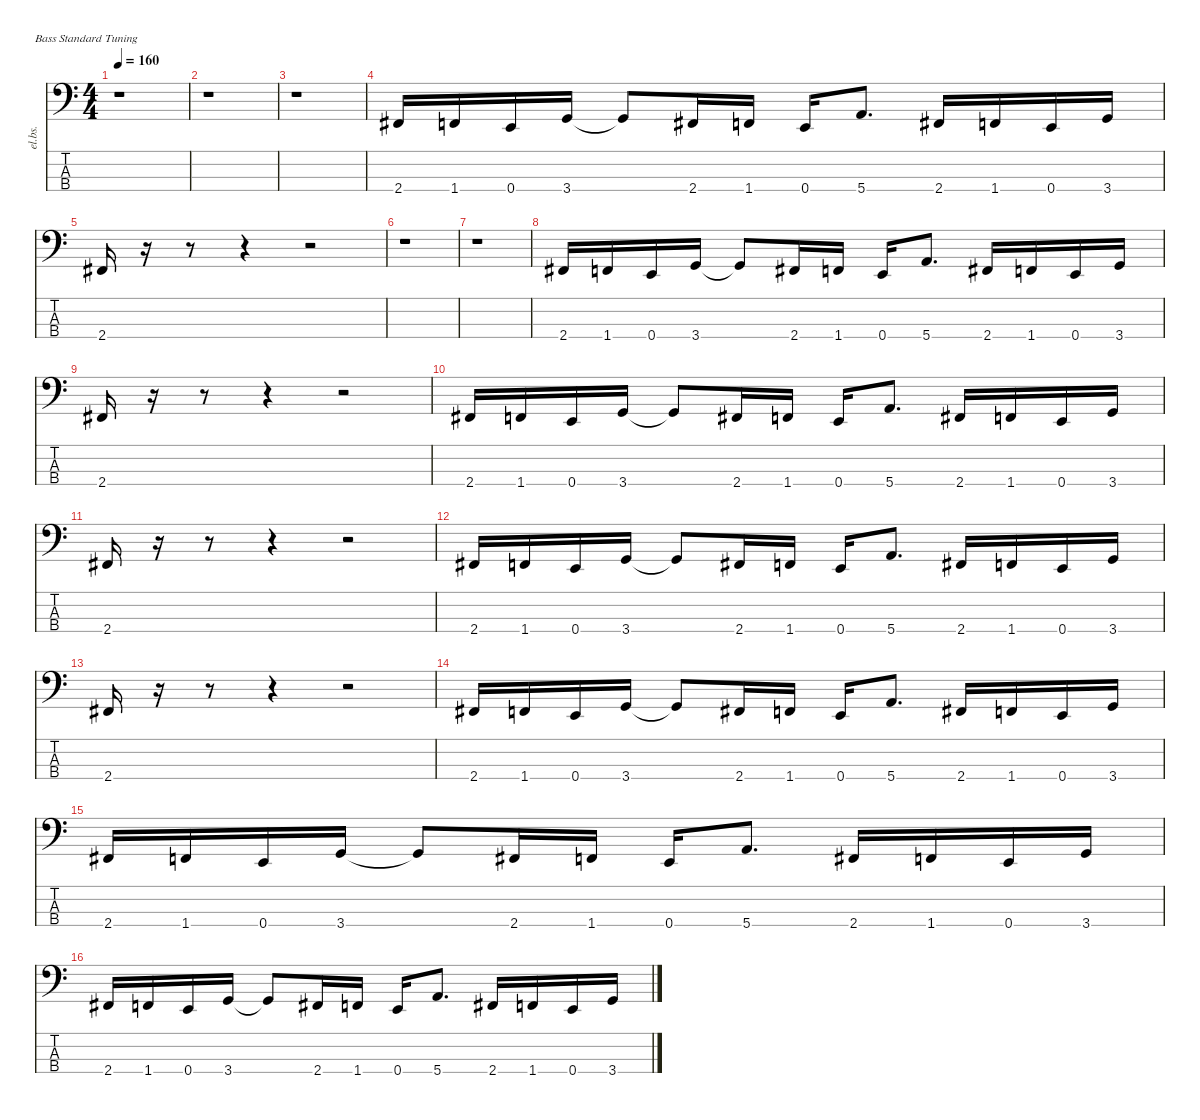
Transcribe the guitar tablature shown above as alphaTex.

\defaultSystemsLayout 4
\hideDynamics
\bracketExtendMode nobrackets
\track ("Ellefson" "el.bs.") {instrument electricbasspick}
\staff {score tabs}
\tuning (G2 D2 A1 E1)
\ts (4 4)
\beaming (8 2 2 2 2)
\tempo 160
\clef f4
\ks c
r.1{dy f instrument electricbasspick} |
r.1 |
r.1 |
2.4{acc #}.16 1.4.16 0.4.16 3.4.16 3.4{t}.8 2.4{acc #}.16 1.4.16 0.4.16 5.4.8{d} 2.4{acc #}.16 1.4.16 0.4.16 3.4.16 |
2.4{acc #}.16 r.16 r.8 r.4 r.2 |
r.1 |
r.1 |
2.4{acc #}.16 1.4.16 0.4.16 3.4.16 3.4{t}.8 2.4{acc #}.16 1.4.16 0.4.16 5.4.8{d} 2.4{acc #}.16 1.4.16 0.4.16 3.4.16 |
2.4{acc #}.16 r.16 r.8 r.4 r.2 |
2.4{acc #}.16 1.4.16 0.4.16 3.4.16 3.4{t}.8 2.4{acc #}.16 1.4.16 0.4.16 5.4.8{d} 2.4{acc #}.16 1.4.16 0.4.16 3.4.16 |
2.4{acc #}.16 r.16 r.8 r.4 r.2 |
2.4{acc #}.16 1.4.16 0.4.16 3.4.16 3.4{t}.8 2.4{acc #}.16 1.4.16 0.4.16 5.4.8{d} 2.4{acc #}.16 1.4.16 0.4.16 3.4.16 |
2.4{acc #}.16 r.16 r.8 r.4 r.2 |
2.4{acc #}.16 1.4.16 0.4.16 3.4.16 3.4{t}.8 2.4{acc #}.16 1.4.16 0.4.16 5.4.8{d} 2.4{acc #}.16 1.4.16 0.4.16 3.4.16 |
2.4{acc #}.16 1.4.16 0.4.16 3.4.16 3.4{t}.8 2.4{acc #}.16 1.4.16 0.4.16 5.4.8{d} 2.4{acc #}.16 1.4.16 0.4.16 3.4.16 |
2.4{acc #}.16 1.4.16 0.4.16 3.4.16 3.4{t}.8 2.4{acc #}.16 1.4.16 0.4.16 5.4.8{d} 2.4{acc #}.16 1.4.16 0.4.16 3.4.16
